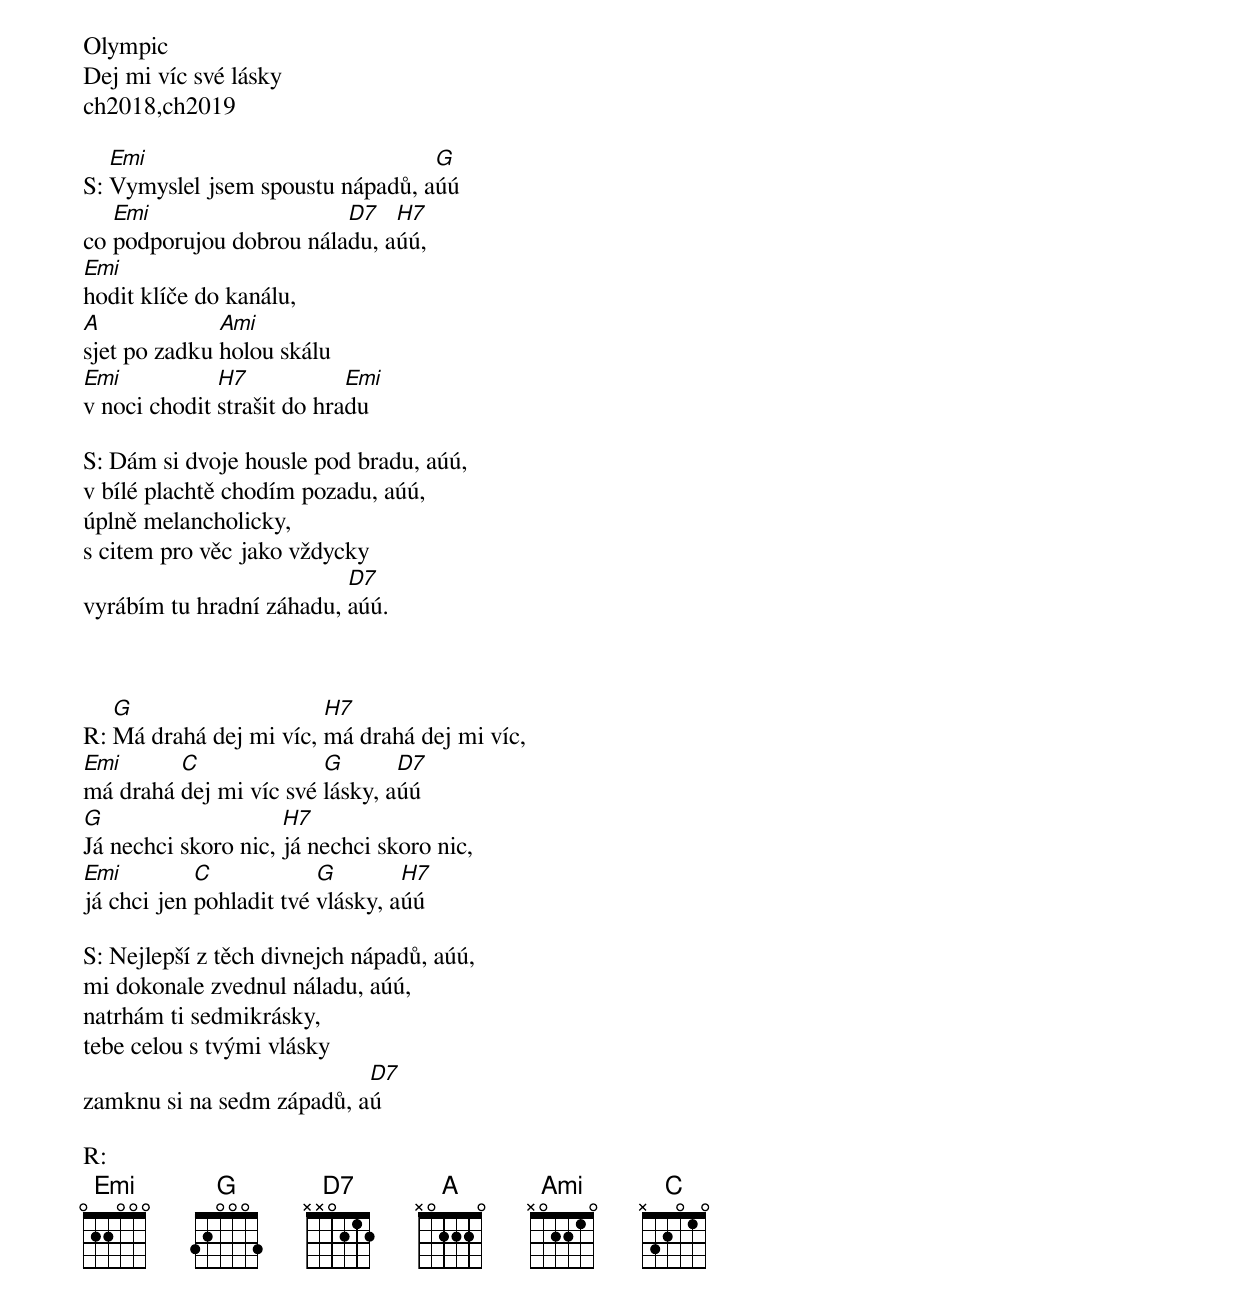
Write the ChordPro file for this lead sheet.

Olympic
Dej mi víc své lásky
ch2018,ch2019

S: [Emi]Vymyslel jsem spoustu nápadů, a[G]úú
co [Emi]podporujou dobrou nála[D7]du, a[H7]úú,
[Emi]hodit klíče do kanálu,
[A]sjet po zadku [Ami]holou skálu
[Emi]v noci chodit [H7]strašit do hra[Emi]du

S: Dám si dvoje housle pod bradu, aúú,
v bílé plachtě chodím pozadu, aúú,
úplně melancholicky,
s citem pro věc jako vždycky
vyrábím tu hradní záhadu, [D7]aúú.



R: [G]Má drahá dej mi víc, [H7]má drahá dej mi víc,
[Emi]má drahá [C]dej mi víc své [G]lásky, a[D7]úú
[G]Já nechci skoro nic, [H7]já nechci skoro nic,
[Emi]já chci jen [C]pohladit tvé [G]vlásky, a[H7]úú

S: Nejlepší z těch divnejch nápadů, aúú,
mi dokonale zvednul náladu, aúú,
natrhám ti sedmikrásky,
tebe celou s tvými vlásky
zamknu si na sedm západů, a[D7]ú

R:
